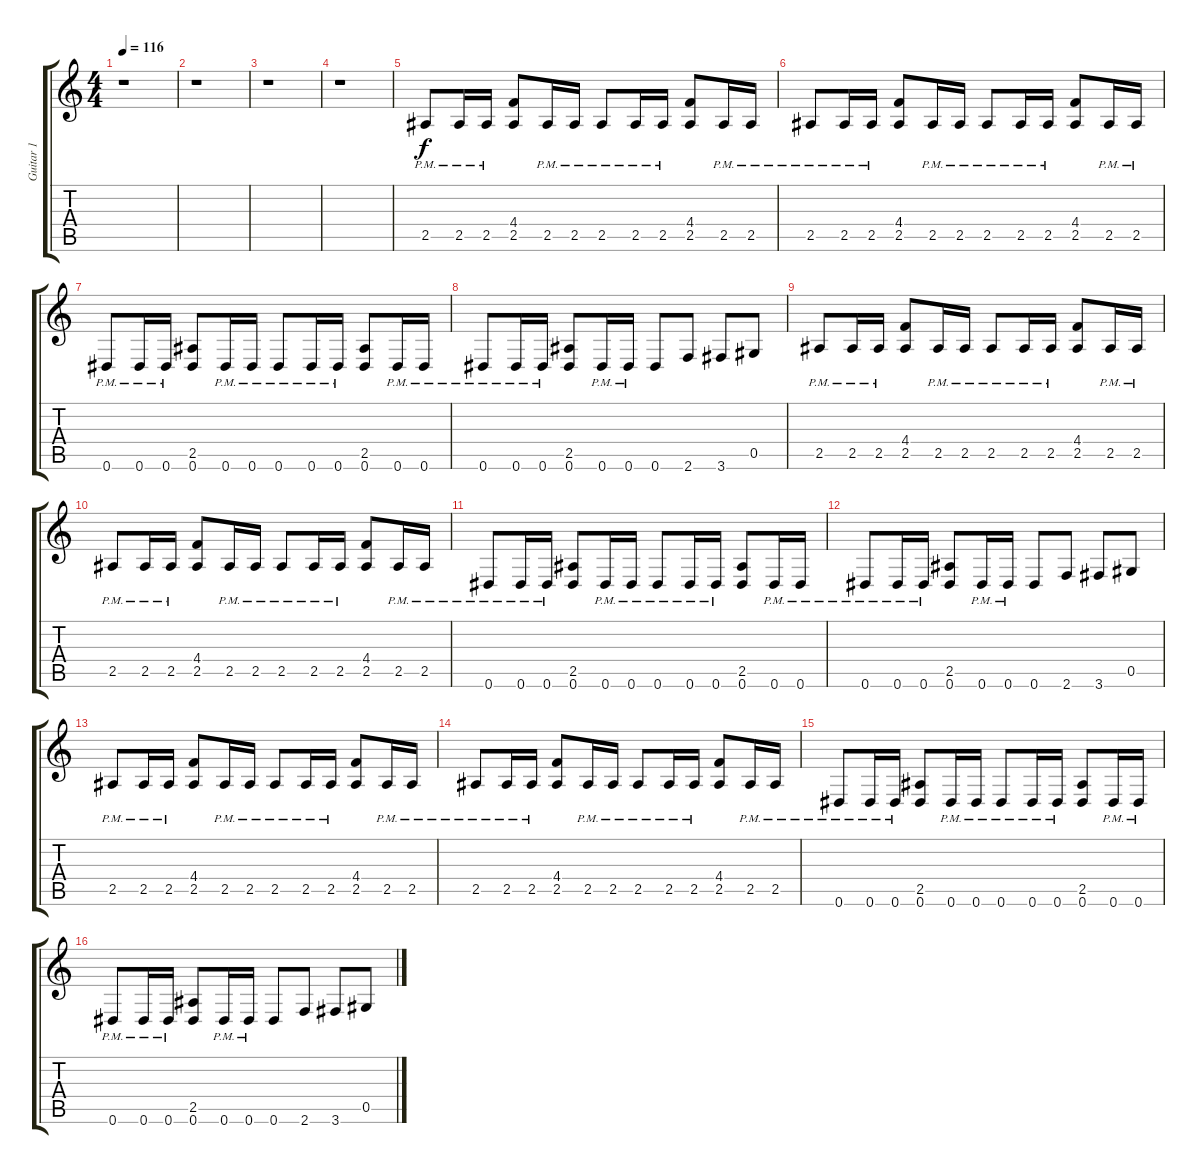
\track ("Guitar 1" "Guitar 1") {instrument distortionguitar}
\staff {score tabs}
\tuning (Eb4 Bb3 Gb3 Db3 Ab2 Eb2) {hide}
\ts (4 4)
\tempo 116
\clef g2
\ks c
r.1{dy f} |
r.1 |
r.1 |
r.1 |
2.5{pm}.8 2.5{pm}.16 2.5{pm}.16 (4.4 2.5).8 2.5{pm}.16 2.5{pm}.16 2.5{pm}.8 2.5{pm}.16 2.5{pm}.16 (4.4 2.5).8 2.5{pm}.16 2.5{pm}.16 |
2.5{pm}.8 2.5{pm}.16 2.5{pm}.16 (4.4 2.5).8 2.5{pm}.16 2.5{pm}.16 2.5{pm}.8 2.5{pm}.16 2.5{pm}.16 (4.4 2.5).8 2.5{pm}.16 2.5{pm}.16 |
0.6{pm}.8 0.6{pm}.16 0.6{pm}.16 (2.5 0.6).8 0.6{pm}.16 0.6{pm}.16 0.6{pm}.8 0.6{pm}.16 0.6{pm}.16 (2.5 0.6).8 0.6{pm}.16 0.6{pm}.16 |
0.6{pm}.8 0.6{pm}.16 0.6{pm}.16 (2.5 0.6).8 0.6{pm}.16 0.6{pm}.16 0.6.8 2.6.8 3.6.8 0.5.8 |
2.5{pm}.8 2.5{pm}.16 2.5{pm}.16 (4.4 2.5).8 2.5{pm}.16 2.5{pm}.16 2.5{pm}.8 2.5{pm}.16 2.5{pm}.16 (4.4 2.5).8 2.5{pm}.16 2.5{pm}.16 |
2.5{pm}.8 2.5{pm}.16 2.5{pm}.16 (4.4 2.5).8 2.5{pm}.16 2.5{pm}.16 2.5{pm}.8 2.5{pm}.16 2.5{pm}.16 (4.4 2.5).8 2.5{pm}.16 2.5{pm}.16 |
0.6{pm}.8 0.6{pm}.16 0.6{pm}.16 (2.5 0.6).8 0.6{pm}.16 0.6{pm}.16 0.6{pm}.8 0.6{pm}.16 0.6{pm}.16 (2.5 0.6).8 0.6{pm}.16 0.6{pm}.16 |
0.6{pm}.8 0.6{pm}.16 0.6{pm}.16 (2.5 0.6).8 0.6{pm}.16 0.6{pm}.16 0.6.8 2.6.8 3.6.8 0.5.8 |
2.5{pm}.8 2.5{pm}.16 2.5{pm}.16 (4.4 2.5).8 2.5{pm}.16 2.5{pm}.16 2.5{pm}.8 2.5{pm}.16 2.5{pm}.16 (4.4 2.5).8 2.5{pm}.16 2.5{pm}.16 |
2.5{pm}.8 2.5{pm}.16 2.5{pm}.16 (4.4 2.5).8 2.5{pm}.16 2.5{pm}.16 2.5{pm}.8 2.5{pm}.16 2.5{pm}.16 (4.4 2.5).8 2.5{pm}.16 2.5{pm}.16 |
0.6{pm}.8 0.6{pm}.16 0.6{pm}.16 (2.5 0.6).8 0.6{pm}.16 0.6{pm}.16 0.6{pm}.8 0.6{pm}.16 0.6{pm}.16 (2.5 0.6).8 0.6{pm}.16 0.6{pm}.16 |
0.6{pm}.8 0.6{pm}.16 0.6{pm}.16 (2.5 0.6).8 0.6{pm}.16 0.6{pm}.16 0.6.8 2.6.8 3.6.8 0.5.8
